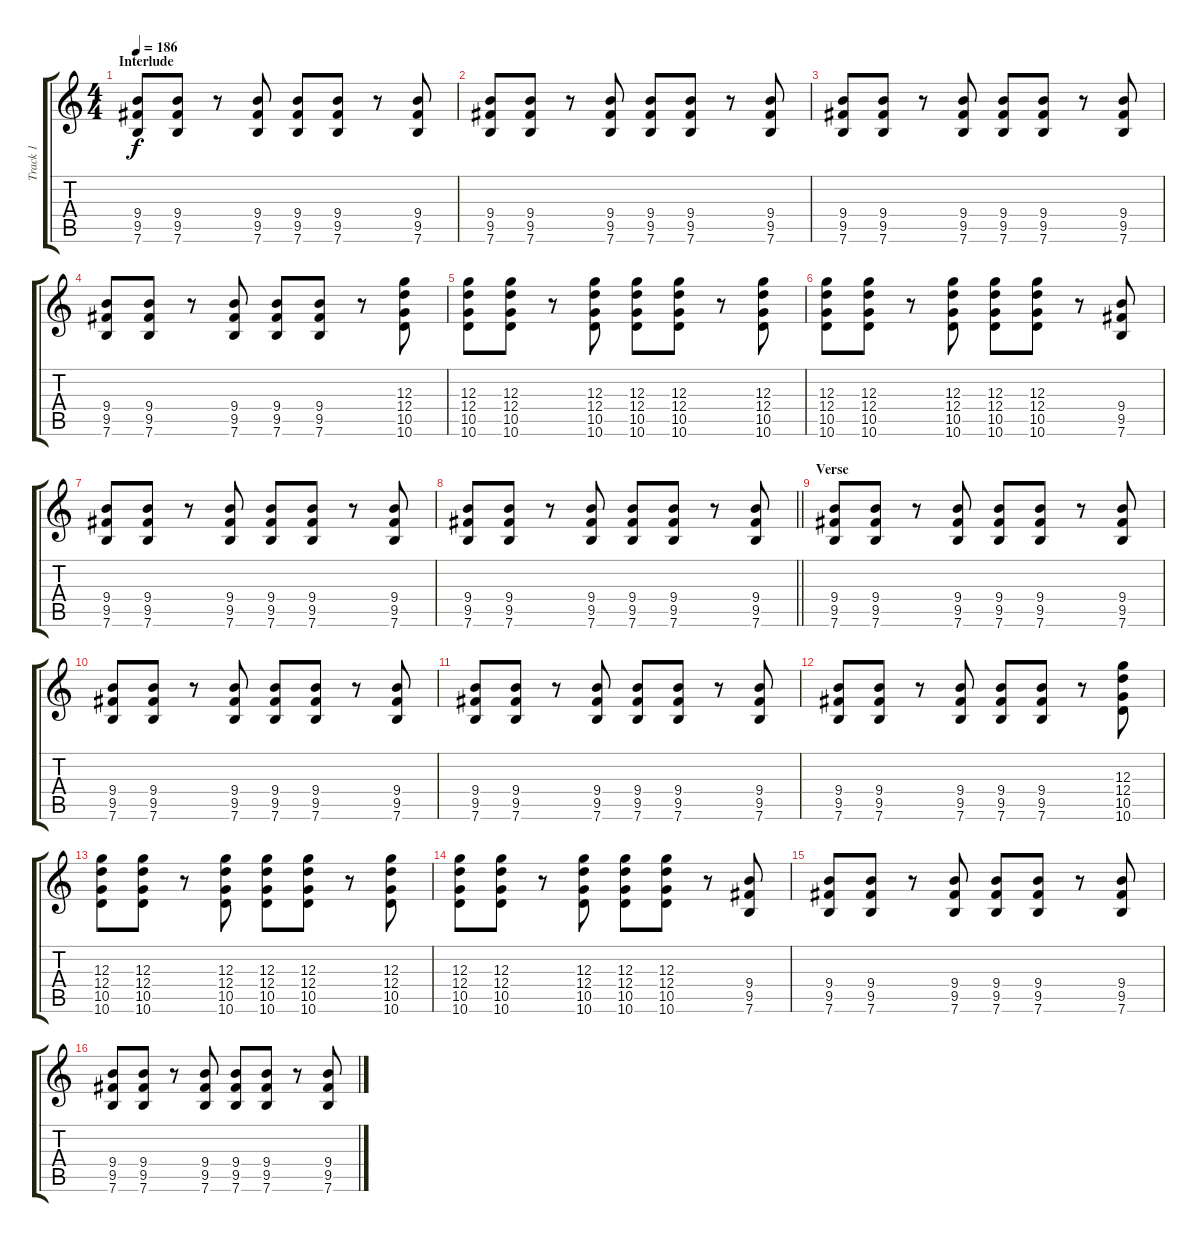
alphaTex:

\track ("Track 1" "Track 1") {instrument electricguitarclean}
\staff {score tabs}
\tuning (E4 B3 G3 D3 A2 E2) {hide}
\ts (4 4)
\section ("" "Interlude")
\tempo 186
\clef g2
\ks c
(9.4 9.5 7.6).8{dy f} (9.4 9.5 7.6).8 r.8 (9.4 9.5 7.6).8 (9.4 9.5 7.6).8 (9.4 9.5 7.6).8 r.8 (9.4 9.5 7.6).8 |
(9.4 9.5 7.6).8 (9.4 9.5 7.6).8 r.8 (9.4 9.5 7.6).8 (9.4 9.5 7.6).8 (9.4 9.5 7.6).8 r.8 (9.4 9.5 7.6).8 |
(9.4 9.5 7.6).8 (9.4 9.5 7.6).8 r.8 (9.4 9.5 7.6).8 (9.4 9.5 7.6).8 (9.4 9.5 7.6).8 r.8 (9.4 9.5 7.6).8 |
(9.4 9.5 7.6).8 (9.4 9.5 7.6).8 r.8 (9.4 9.5 7.6).8 (9.4 9.5 7.6).8 (9.4 9.5 7.6).8 r.8 (12.3 12.4 10.5 10.6).8 |
(12.3 12.4 10.5 10.6).8 (12.3 12.4 10.5 10.6).8 r.8 (12.3 12.4 10.5 10.6).8 (12.3 12.4 10.5 10.6).8 (12.3 12.4 10.5 10.6).8 r.8 (12.3 12.4 10.5 10.6).8 |
(12.3 12.4 10.5 10.6).8 (12.3 12.4 10.5 10.6).8 r.8 (12.3 12.4 10.5 10.6).8 (12.3 12.4 10.5 10.6).8 (12.3 12.4 10.5 10.6).8 r.8 (9.4 9.5 7.6).8 |
(9.4 9.5 7.6).8 (9.4 9.5 7.6).8 r.8 (9.4 9.5 7.6).8 (9.4 9.5 7.6).8 (9.4 9.5 7.6).8 r.8 (9.4 9.5 7.6).8 |
\barLineRight lightlight
(9.4 9.5 7.6).8 (9.4 9.5 7.6).8 r.8 (9.4 9.5 7.6).8 (9.4 9.5 7.6).8 (9.4 9.5 7.6).8 r.8 (9.4 9.5 7.6).8 |
\section ("" "Verse")
(9.4 9.5 7.6).8 (9.4 9.5 7.6).8 r.8 (9.4 9.5 7.6).8 (9.4 9.5 7.6).8 (9.4 9.5 7.6).8 r.8 (9.4 9.5 7.6).8 |
(9.4 9.5 7.6).8 (9.4 9.5 7.6).8 r.8 (9.4 9.5 7.6).8 (9.4 9.5 7.6).8 (9.4 9.5 7.6).8 r.8 (9.4 9.5 7.6).8 |
(9.4 9.5 7.6).8 (9.4 9.5 7.6).8 r.8 (9.4 9.5 7.6).8 (9.4 9.5 7.6).8 (9.4 9.5 7.6).8 r.8 (9.4 9.5 7.6).8 |
(9.4 9.5 7.6).8 (9.4 9.5 7.6).8 r.8 (9.4 9.5 7.6).8 (9.4 9.5 7.6).8 (9.4 9.5 7.6).8 r.8 (12.3 12.4 10.5 10.6).8 |
(12.3 12.4 10.5 10.6).8 (12.3 12.4 10.5 10.6).8 r.8 (12.3 12.4 10.5 10.6).8 (12.3 12.4 10.5 10.6).8 (12.3 12.4 10.5 10.6).8 r.8 (12.3 12.4 10.5 10.6).8 |
(12.3 12.4 10.5 10.6).8 (12.3 12.4 10.5 10.6).8 r.8 (12.3 12.4 10.5 10.6).8 (12.3 12.4 10.5 10.6).8 (12.3 12.4 10.5 10.6).8 r.8 (9.4 9.5 7.6).8 |
(9.4 9.5 7.6).8 (9.4 9.5 7.6).8 r.8 (9.4 9.5 7.6).8 (9.4 9.5 7.6).8 (9.4 9.5 7.6).8 r.8 (9.4 9.5 7.6).8 |
(9.4 9.5 7.6).8 (9.4 9.5 7.6).8 r.8 (9.4 9.5 7.6).8 (9.4 9.5 7.6).8 (9.4 9.5 7.6).8 r.8 (9.4 9.5 7.6).8
